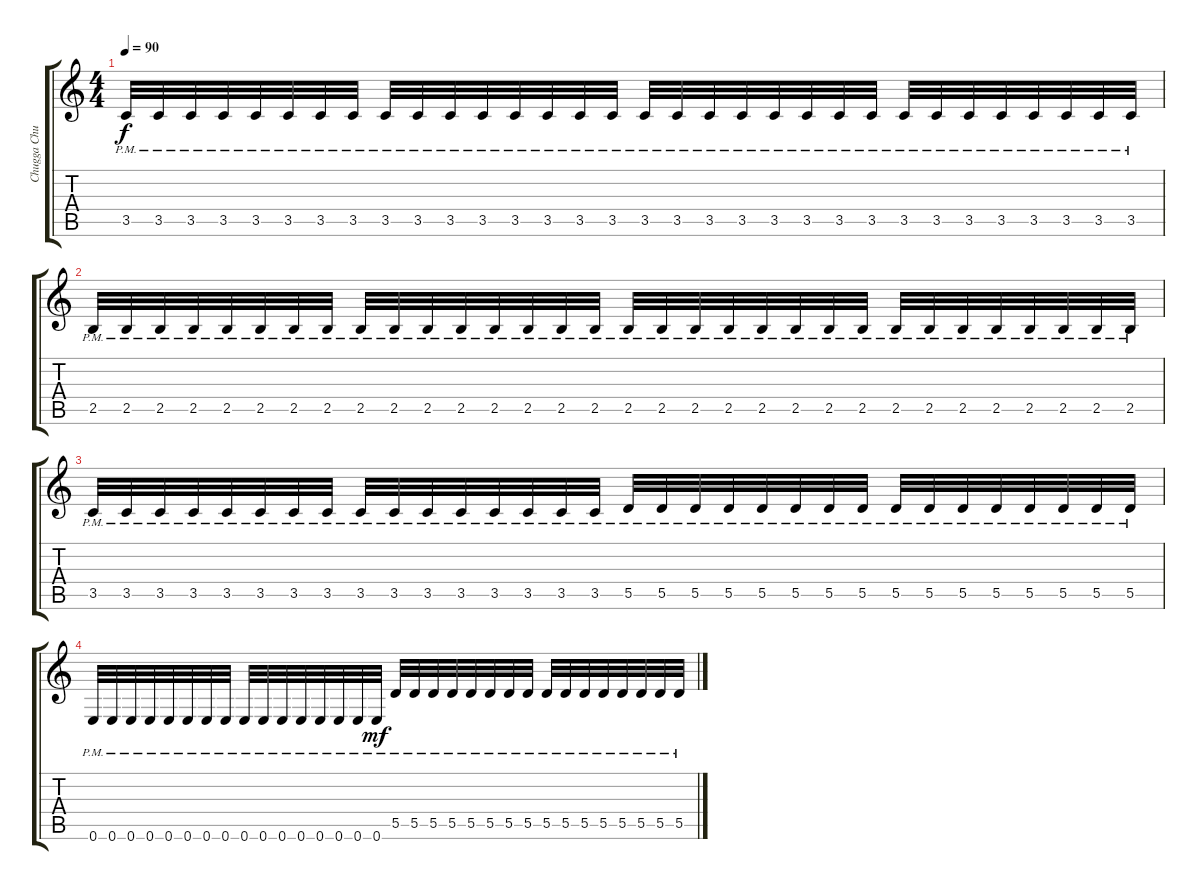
\track ("Chugga Chugga #2" "Chugga Chu") {instrument distortionguitar}
\staff {score tabs}
\tuning (E4 B3 G3 D3 A2 E2) {hide}
\ts (4 4)
\tempo 90
\clef g2
\ks c
3.5{pm}.32{dy f} 3.5{pm}.32 3.5{pm}.32 3.5{pm}.32 3.5{pm}.32 3.5{pm}.32 3.5{pm}.32 3.5{pm}.32 3.5{pm}.32 3.5{pm}.32 3.5{pm}.32 3.5{pm}.32 3.5{pm}.32 3.5{pm}.32 3.5{pm}.32 3.5{pm}.32 3.5{pm}.32 3.5{pm}.32 3.5{pm}.32 3.5{pm}.32 3.5{pm}.32 3.5{pm}.32 3.5{pm}.32 3.5{pm}.32 3.5{pm}.32 3.5{pm}.32 3.5{pm}.32 3.5{pm}.32 3.5{pm}.32 3.5{pm}.32 3.5{pm}.32 3.5{pm}.32 |
2.5{pm}.32 2.5{pm}.32 2.5{pm}.32 2.5{pm}.32 2.5{pm}.32 2.5{pm}.32 2.5{pm}.32 2.5{pm}.32 2.5{pm}.32 2.5{pm}.32 2.5{pm}.32 2.5{pm}.32 2.5{pm}.32 2.5{pm}.32 2.5{pm}.32 2.5{pm}.32 2.5{pm}.32 2.5{pm}.32 2.5{pm}.32 2.5{pm}.32 2.5{pm}.32 2.5{pm}.32 2.5{pm}.32 2.5{pm}.32 2.5{pm}.32 2.5{pm}.32 2.5{pm}.32 2.5{pm}.32 2.5{pm}.32 2.5{pm}.32 2.5{pm}.32 2.5{pm}.32 |
3.5{pm}.32 3.5{pm}.32 3.5{pm}.32 3.5{pm}.32 3.5{pm}.32 3.5{pm}.32 3.5{pm}.32 3.5{pm}.32 3.5{pm}.32 3.5{pm}.32 3.5{pm}.32 3.5{pm}.32 3.5{pm}.32 3.5{pm}.32 3.5{pm}.32 3.5{pm}.32 5.5{pm}.32 5.5{pm}.32 5.5{pm}.32 5.5{pm}.32 5.5{pm}.32 5.5{pm}.32 5.5{pm}.32 5.5{pm}.32 5.5{pm}.32 5.5{pm}.32 5.5{pm}.32 5.5{pm}.32 5.5{pm}.32 5.5{pm}.32 5.5{pm}.32 5.5{pm}.32 |
0.6{pm}.32 0.6{pm}.32 0.6{pm}.32 0.6{pm}.32 0.6{pm}.32 0.6{pm}.32 0.6{pm}.32 0.6{pm}.32 0.6{pm}.32 0.6{pm}.32 0.6{pm}.32 0.6{pm}.32 0.6{pm}.32 0.6{pm}.32 0.6{pm}.32 0.6{pm}.32{dy mf} 5.5{pm}.32 5.5{pm}.32 5.5{pm}.32 5.5{pm}.32 5.5{pm}.32 5.5{pm}.32 5.5{pm}.32 5.5{pm}.32 5.5{pm}.32 5.5{pm}.32 5.5{pm}.32 5.5{pm}.32 5.5{pm}.32 5.5{pm}.32 5.5{pm}.32 5.5{pm}.32
